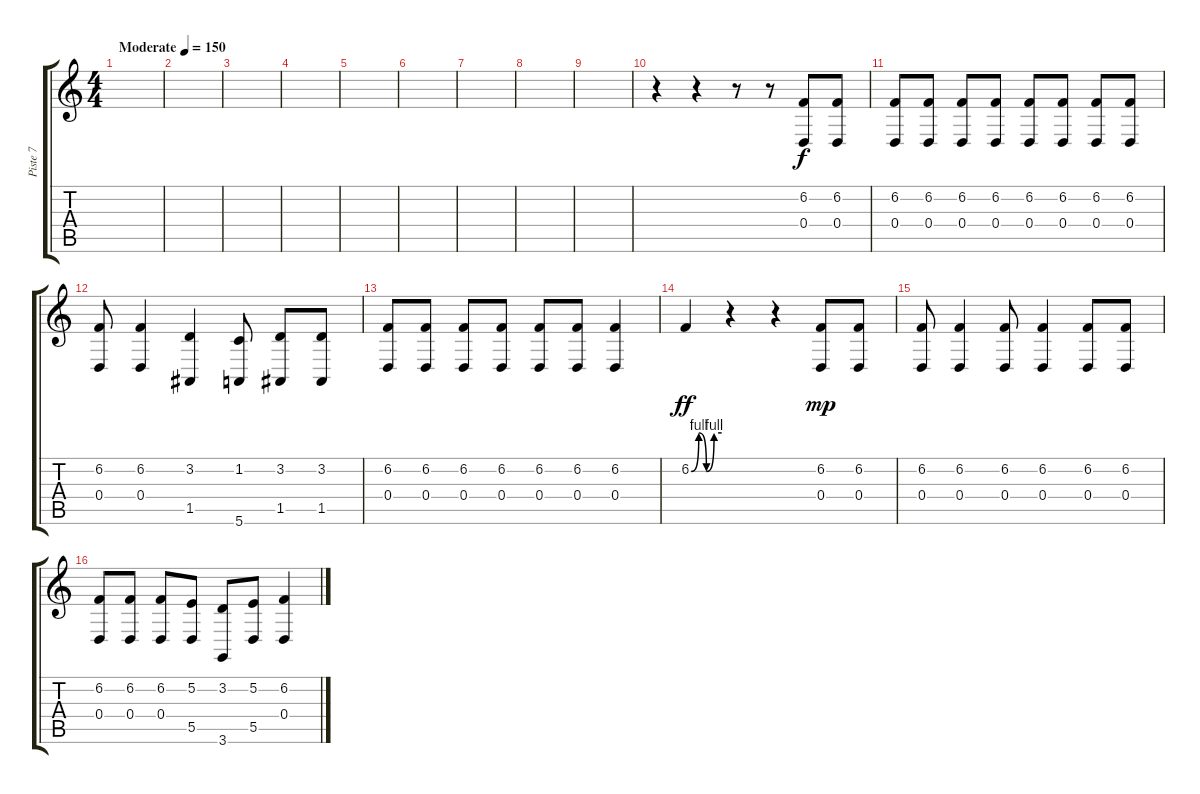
\track ("Piste 7" "Piste 7") {instrument synthvoice}
\staff {score tabs}
\tuning (E4 B3 G3 D3 A2 E2) {hide}
\ts (4 4)
\tempo (150 "Moderate")
\clef g2
\ks c
|
|
|
|
|
|
|
|
|
r.4 r.4 r.8 r.8 (6.2 0.4).8 (6.2 0.4).8 |
(6.2 0.4).8 (6.2 0.4).8 (6.2 0.4).8 (6.2 0.4).8 (6.2 0.4).8 (6.2 0.4).8 (6.2 0.4).8 (6.2 0.4).8 |
(6.2 0.4).8 (6.2 0.4).4 (3.2 1.5).4 (1.2 5.6).8 (3.2 1.5).8 (3.2 1.5).8 |
(6.2 0.4).8 (6.2 0.4).8 (6.2 0.4).8 (6.2 0.4).8 (6.2 0.4).8 (6.2 0.4).8 (6.2 0.4).4 |
6.2{be (custom 0 0 15 4 30 0 45 4 60 4)}.4{dy ff} r.4 r.4 (6.2 0.4).8{dy mp} (6.2 0.4).8 |
(6.2 0.4).8 (6.2 0.4).4 (6.2 0.4).8 (6.2 0.4).4 (6.2 0.4).8 (6.2 0.4).8 |
(6.2 0.4).8 (6.2 0.4).8 (6.2 0.4).8 (5.2 5.5).8 (3.2 3.6).8 (5.2 5.5).8 (6.2 0.4).4
